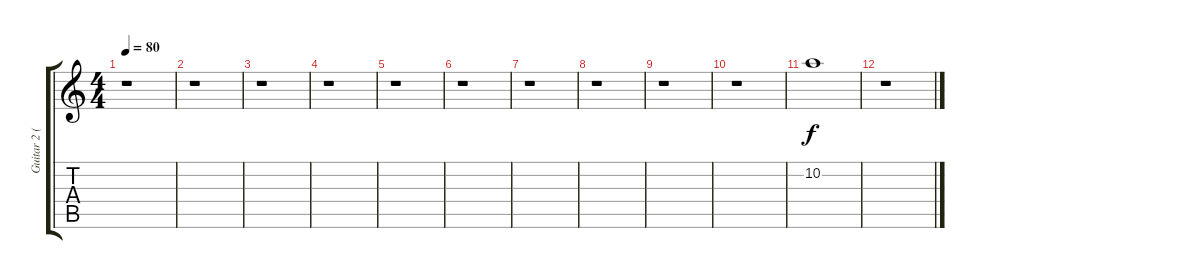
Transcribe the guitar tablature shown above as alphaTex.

\track ("Guitar 2 (Disto)" "Guitar 2 (") {instrument distortionguitar}
\staff {score tabs}
\tuning (E4 B3 G3 D3 A2 E2) {hide}
\ts (4 4)
\tempo 80
\clef g2
\ks c
r.1{dy f} |
r.1 |
r.1 |
r.1 |
r.1 |
r.1 |
r.1 |
r.1 |
r.1 |
r.1 |
10.2.1 |
r.1
